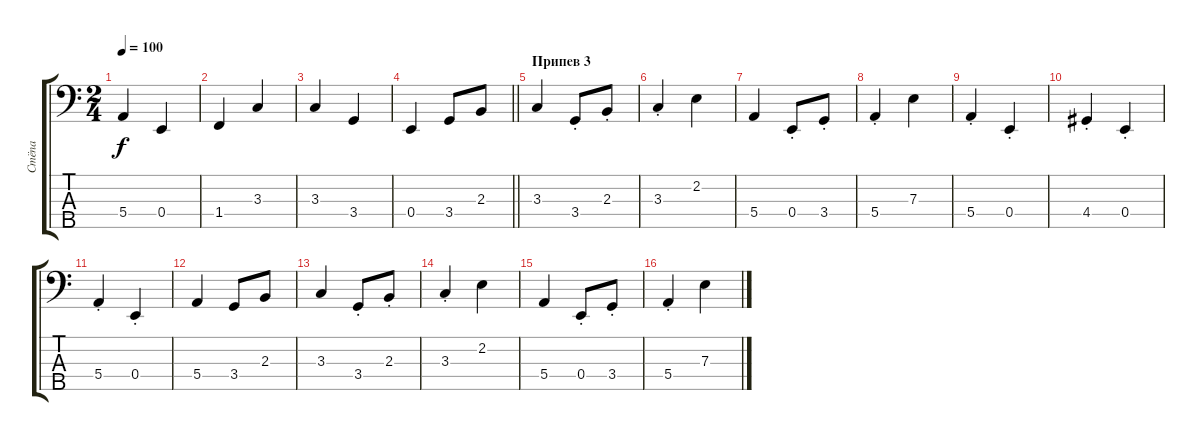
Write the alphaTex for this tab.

\track ("Стёпа" "Стёпа") {instrument electricbassfinger}
\staff {score tabs}
\tuning (G2 D2 A1 E1 B0) {hide}
\ts (2 4)
\tempo 100
\clef f4
\ks c
5.4.4{dy f} 0.4.4 |
1.4.4 3.3.4 |
3.3.4 3.4.4 |
\barLineRight lightlight
0.4.4 3.4.8 2.3.8 |
\section ("" "Припев 3")
3.3.4 3.4{st}.8 2.3{st}.8 |
3.3{st}.4 2.2.4 |
5.4.4 0.4{st}.8 3.4{st}.8 |
5.4{st}.4 7.3.4 |
5.4{st}.4 0.4{st}.4 |
4.4{st}.4 0.4{st}.4 |
5.4{st}.4 0.4{st}.4 |
5.4.4 3.4.8 2.3.8 |
3.3.4 3.4{st}.8 2.3{st}.8 |
3.3{st}.4 2.2.4 |
5.4.4 0.4{st}.8 3.4{st}.8 |
5.4{st}.4 7.3.4
